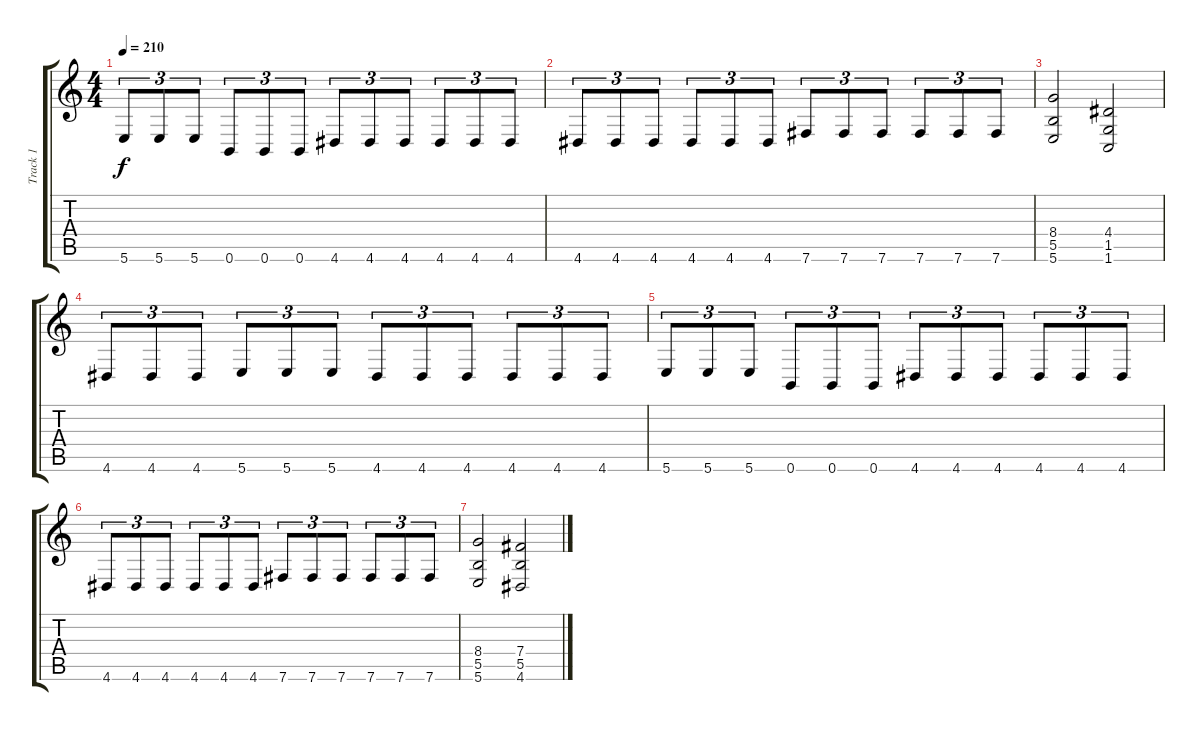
\track ("Track 1" "Track 1") {instrument distortionguitar}
\staff {score tabs}
\tuning (Db4 Ab3 E3 B2 Gb2 B1) {hide}
\ts (4 4)
\tempo 210
\clef g2
\ks c
5.6.8{tu (3 2) dy f} 5.6.8{tu (3 2)} 5.6.8{tu (3 2)} 0.6.8{tu (3 2)} 0.6.8{tu (3 2)} 0.6.8{tu (3 2)} 4.6.8{tu (3 2)} 4.6.8{tu (3 2)} 4.6.8{tu (3 2)} 4.6.8{tu (3 2)} 4.6.8{tu (3 2)} 4.6.8{tu (3 2)} |
4.6.8{tu (3 2)} 4.6.8{tu (3 2)} 4.6.8{tu (3 2)} 4.6.8{tu (3 2)} 4.6.8{tu (3 2)} 4.6.8{tu (3 2)} 7.6.8{tu (3 2)} 7.6.8{tu (3 2)} 7.6.8{tu (3 2)} 7.6.8{tu (3 2)} 7.6.8{tu (3 2)} 7.6.8{tu (3 2)} |
(8.4 5.5 5.6).2 (4.4 1.5 1.6).2 |
4.6.8{tu (3 2)} 4.6.8{tu (3 2)} 4.6.8{tu (3 2)} 5.6.8{tu (3 2)} 5.6.8{tu (3 2)} 5.6.8{tu (3 2)} 4.6.8{tu (3 2)} 4.6.8{tu (3 2)} 4.6.8{tu (3 2)} 4.6.8{tu (3 2)} 4.6.8{tu (3 2)} 4.6.8{tu (3 2)} |
5.6.8{tu (3 2)} 5.6.8{tu (3 2)} 5.6.8{tu (3 2)} 0.6.8{tu (3 2)} 0.6.8{tu (3 2)} 0.6.8{tu (3 2)} 4.6.8{tu (3 2)} 4.6.8{tu (3 2)} 4.6.8{tu (3 2)} 4.6.8{tu (3 2)} 4.6.8{tu (3 2)} 4.6.8{tu (3 2)} |
4.6.8{tu (3 2)} 4.6.8{tu (3 2)} 4.6.8{tu (3 2)} 4.6.8{tu (3 2)} 4.6.8{tu (3 2)} 4.6.8{tu (3 2)} 7.6.8{tu (3 2)} 7.6.8{tu (3 2)} 7.6.8{tu (3 2)} 7.6.8{tu (3 2)} 7.6.8{tu (3 2)} 7.6.8{tu (3 2)} |
(8.4 5.5 5.6).2 (7.4 5.5 4.6).2
